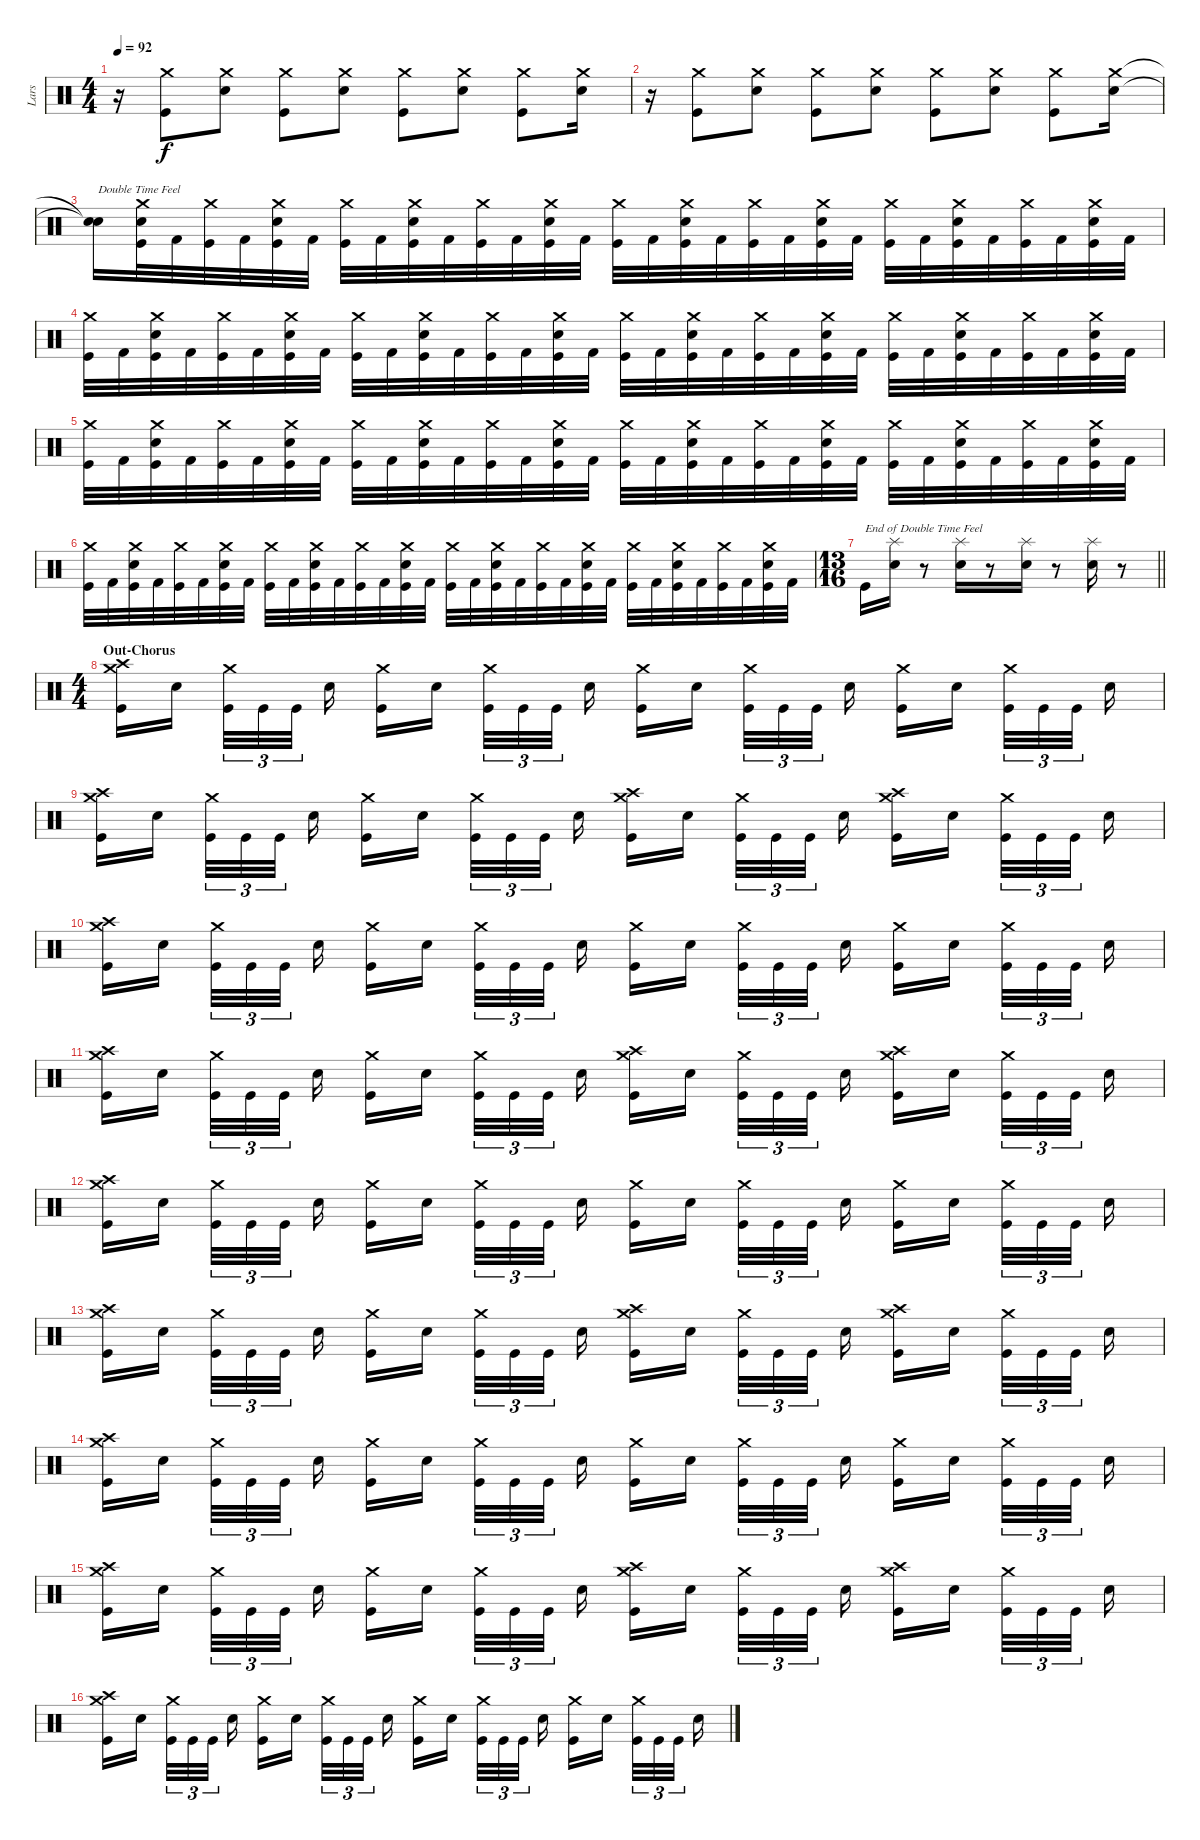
\track ("Lars" "Lars") {instrument percussion}
\staff {score}
\articulation defaults
\ts (4 4)
\tempo 92
\clef neutral
\ks c
r.16{dy f} ("Crash medium (hit)" "Kick (hit)").8 ("Crash medium (hit)" "Electric Snare (hit)").8 ("Crash medium (hit)" "Kick (hit)").8 ("Crash medium (hit)" "Electric Snare (hit)").8 ("Crash medium (hit)" "Kick (hit)").8 ("Crash medium (hit)" "Electric Snare (hit)").8 ("Crash medium (hit)" "Kick (hit)").8 ("Crash medium (hit)" "Electric Snare (hit)").16 |
r.16 ("Crash medium (hit)" "Kick (hit)").8 ("Crash medium (hit)" "Electric Snare (hit)").8 ("Crash medium (hit)" "Kick (hit)").8 ("Crash medium (hit)" "Electric Snare (hit)").8 ("Crash medium (hit)" "Kick (hit)").8 ("Crash medium (hit)" "Electric Snare (hit)").8 ("Crash medium (hit)" "Kick (hit)").8 ("Crash medium (hit)" "Electric Snare (hit)").16 |
("Snare (hit)"{t} "Snare (hit)"{t}).16{txt "Double Time Feel"} ("Crash medium (hit)" "Electric Snare (hit)" "Kick (hit)").32 "Kick (hit) 2".32 ("Crash medium (hit)" "Kick (hit)").32 "Kick (hit) 2".32 ("Crash medium (hit)" "Electric Snare (hit)" "Kick (hit)").32 "Kick (hit) 2".32 ("Crash medium (hit)" "Kick (hit)").32 "Kick (hit) 2".32 ("Crash medium (hit)" "Electric Snare (hit)" "Kick (hit)").32 "Kick (hit) 2".32 ("Crash medium (hit)" "Kick (hit)").32 "Kick (hit) 2".32 ("Crash medium (hit)" "Electric Snare (hit)" "Kick (hit)").32 "Kick (hit) 2".32 ("Crash medium (hit)" "Kick (hit)").32 "Kick (hit) 2".32 ("Crash medium (hit)" "Electric Snare (hit)" "Kick (hit)").32 "Kick (hit) 2".32 ("Crash medium (hit)" "Kick (hit)").32 "Kick (hit) 2".32 ("Crash medium (hit)" "Electric Snare (hit)" "Kick (hit)").32 "Kick (hit) 2".32 ("Crash medium (hit)" "Kick (hit)").32 "Kick (hit) 2".32 ("Crash medium (hit)" "Electric Snare (hit)" "Kick (hit)").32 "Kick (hit) 2".32 ("Crash medium (hit)" "Kick (hit)").32 "Kick (hit) 2".32 ("Crash medium (hit)" "Electric Snare (hit)" "Kick (hit)").32 "Kick (hit) 2".32 |
("Crash medium (hit)" "Kick (hit)").32 "Kick (hit) 2".32 ("Crash medium (hit)" "Electric Snare (hit)" "Kick (hit)").32 "Kick (hit) 2".32 ("Crash medium (hit)" "Kick (hit)").32 "Kick (hit) 2".32 ("Crash medium (hit)" "Electric Snare (hit)" "Kick (hit)").32 "Kick (hit) 2".32 ("Crash medium (hit)" "Kick (hit)").32 "Kick (hit) 2".32 ("Crash medium (hit)" "Electric Snare (hit)" "Kick (hit)").32 "Kick (hit) 2".32 ("Crash medium (hit)" "Kick (hit)").32 "Kick (hit) 2".32 ("Crash medium (hit)" "Electric Snare (hit)" "Kick (hit)").32 "Kick (hit) 2".32 ("Crash medium (hit)" "Kick (hit)").32 "Kick (hit) 2".32 ("Crash medium (hit)" "Electric Snare (hit)" "Kick (hit)").32 "Kick (hit) 2".32 ("Crash medium (hit)" "Kick (hit)").32 "Kick (hit) 2".32 ("Crash medium (hit)" "Electric Snare (hit)" "Kick (hit)").32 "Kick (hit) 2".32 ("Crash medium (hit)" "Kick (hit)").32 "Kick (hit) 2".32 ("Crash medium (hit)" "Electric Snare (hit)" "Kick (hit)").32 "Kick (hit) 2".32 ("Crash medium (hit)" "Kick (hit)").32 "Kick (hit) 2".32 ("Crash medium (hit)" "Electric Snare (hit)" "Kick (hit)").32 "Kick (hit) 2".32 |
("Crash medium (hit)" "Kick (hit)").32 "Kick (hit) 2".32 ("Crash medium (hit)" "Electric Snare (hit)" "Kick (hit)").32 "Kick (hit) 2".32 ("Crash medium (hit)" "Kick (hit)").32 "Kick (hit) 2".32 ("Crash medium (hit)" "Electric Snare (hit)" "Kick (hit)").32 "Kick (hit) 2".32 ("Crash medium (hit)" "Kick (hit)").32 "Kick (hit) 2".32 ("Crash medium (hit)" "Electric Snare (hit)" "Kick (hit)").32 "Kick (hit) 2".32 ("Crash medium (hit)" "Kick (hit)").32 "Kick (hit) 2".32 ("Crash medium (hit)" "Electric Snare (hit)" "Kick (hit)").32 "Kick (hit) 2".32 ("Crash medium (hit)" "Kick (hit)").32 "Kick (hit) 2".32 ("Crash medium (hit)" "Electric Snare (hit)" "Kick (hit)").32 "Kick (hit) 2".32 ("Crash medium (hit)" "Kick (hit)").32 "Kick (hit) 2".32 ("Crash medium (hit)" "Electric Snare (hit)" "Kick (hit)").32 "Kick (hit) 2".32 ("Crash medium (hit)" "Kick (hit)").32 "Kick (hit) 2".32 ("Crash medium (hit)" "Electric Snare (hit)" "Kick (hit)").32 "Kick (hit) 2".32 ("Crash medium (hit)" "Kick (hit)").32 "Kick (hit) 2".32 ("Crash medium (hit)" "Electric Snare (hit)" "Kick (hit)").32 "Kick (hit) 2".32 |
("Crash medium (hit)" "Kick (hit)").32 "Kick (hit) 2".32 ("Crash medium (hit)" "Electric Snare (hit)" "Kick (hit)").32 "Kick (hit) 2".32 ("Crash medium (hit)" "Kick (hit)").32 "Kick (hit) 2".32 ("Crash medium (hit)" "Electric Snare (hit)" "Kick (hit)").32 "Kick (hit) 2".32 ("Crash medium (hit)" "Kick (hit)").32 "Kick (hit) 2".32 ("Crash medium (hit)" "Electric Snare (hit)" "Kick (hit)").32 "Kick (hit) 2".32 ("Crash medium (hit)" "Kick (hit)").32 "Kick (hit) 2".32 ("Crash medium (hit)" "Electric Snare (hit)" "Kick (hit)").32 "Kick (hit) 2".32 ("Crash medium (hit)" "Kick (hit)").32 "Kick (hit) 2".32 ("Crash medium (hit)" "Electric Snare (hit)" "Kick (hit)").32 "Kick (hit) 2".32 ("Crash medium (hit)" "Kick (hit)").32 "Kick (hit) 2".32 ("Crash medium (hit)" "Electric Snare (hit)" "Kick (hit)").32 "Kick (hit) 2".32 ("Crash medium (hit)" "Kick (hit)").32 "Kick (hit) 2".32 ("Crash medium (hit)" "Electric Snare (hit)" "Kick (hit)").32 "Kick (hit) 2".32 ("Crash medium (hit)" "Kick (hit)").32 "Kick (hit) 2".32 ("Crash medium (hit)" "Electric Snare (hit)" "Kick (hit)").32 "Kick (hit) 2".32 |
\ts (13 16)
\barLineRight lightlight "Kick (hit)".16{txt "End of Double Time Feel"}
("Splash (hit)" "Electric Snare (hit)").16 r.8 ("Splash (hit)" "Electric Snare (hit)").16 r.8 ("Splash (hit)" "Electric Snare (hit)").16 r.8 ("Splash (hit)" "Electric Snare (hit)").16 r.8 |
\ts (4 4)
\section ("" "Out-Chorus")
("Crash high (hit)" "Crash medium (hit)" "Kick (hit)").16 "Electric Snare (hit)".16 ("Crash medium (hit)" "Kick (hit)").32{tu (3 2)} "Kick (hit)".32{tu (3 2)} "Kick (hit)".32{tu (3 2)} "Electric Snare (hit)".16 ("Crash medium (hit)" "Kick (hit)").16 "Electric Snare (hit)".16 ("Crash medium (hit)" "Kick (hit)").32{tu (3 2)} "Kick (hit)".32{tu (3 2)} "Kick (hit)".32{tu (3 2)} "Electric Snare (hit)".16 ("Crash medium (hit)" "Kick (hit)").16 "Electric Snare (hit)".16 ("Crash medium (hit)" "Kick (hit)").32{tu (3 2)} "Kick (hit)".32{tu (3 2)} "Kick (hit)".32{tu (3 2)} "Electric Snare (hit)".16 ("Crash medium (hit)" "Kick (hit)").16 "Electric Snare (hit)".16 ("Crash medium (hit)" "Kick (hit)").32{tu (3 2)} "Kick (hit)".32{tu (3 2)} "Kick (hit)".32{tu (3 2)} "Electric Snare (hit)".16 |
("Crash high (hit)" "Crash medium (hit)" "Kick (hit)").16 "Electric Snare (hit)".16 ("Crash medium (hit)" "Kick (hit)").32{tu (3 2)} "Kick (hit)".32{tu (3 2)} "Kick (hit)".32{tu (3 2)} "Electric Snare (hit)".16 ("Crash medium (hit)" "Kick (hit)").16 "Electric Snare (hit)".16 ("Crash medium (hit)" "Kick (hit)").32{tu (3 2)} "Kick (hit)".32{tu (3 2)} "Kick (hit)".32{tu (3 2)} "Electric Snare (hit)".16 ("Crash high (hit)" "Crash medium (hit)" "Kick (hit)").16 "Electric Snare (hit)".16 ("Crash medium (hit)" "Kick (hit)").32{tu (3 2)} "Kick (hit)".32{tu (3 2)} "Kick (hit)".32{tu (3 2)} "Electric Snare (hit)".16 ("Crash high (hit)" "Crash medium (hit)" "Kick (hit)").16 "Electric Snare (hit)".16 ("Crash medium (hit)" "Kick (hit)").32{tu (3 2)} "Kick (hit)".32{tu (3 2)} "Kick (hit)".32{tu (3 2)} "Electric Snare (hit)".16 |
("Crash high (hit)" "Crash medium (hit)" "Kick (hit)").16 "Electric Snare (hit)".16 ("Crash medium (hit)" "Kick (hit)").32{tu (3 2)} "Kick (hit)".32{tu (3 2)} "Kick (hit)".32{tu (3 2)} "Electric Snare (hit)".16 ("Crash medium (hit)" "Kick (hit)").16 "Electric Snare (hit)".16 ("Crash medium (hit)" "Kick (hit)").32{tu (3 2)} "Kick (hit)".32{tu (3 2)} "Kick (hit)".32{tu (3 2)} "Electric Snare (hit)".16 ("Crash medium (hit)" "Kick (hit)").16 "Electric Snare (hit)".16 ("Crash medium (hit)" "Kick (hit)").32{tu (3 2)} "Kick (hit)".32{tu (3 2)} "Kick (hit)".32{tu (3 2)} "Electric Snare (hit)".16 ("Crash medium (hit)" "Kick (hit)").16 "Electric Snare (hit)".16 ("Crash medium (hit)" "Kick (hit)").32{tu (3 2)} "Kick (hit)".32{tu (3 2)} "Kick (hit)".32{tu (3 2)} "Electric Snare (hit)".16 |
("Crash high (hit)" "Crash medium (hit)" "Kick (hit)").16 "Electric Snare (hit)".16 ("Crash medium (hit)" "Kick (hit)").32{tu (3 2)} "Kick (hit)".32{tu (3 2)} "Kick (hit)".32{tu (3 2)} "Electric Snare (hit)".16 ("Crash medium (hit)" "Kick (hit)").16 "Electric Snare (hit)".16 ("Crash medium (hit)" "Kick (hit)").32{tu (3 2)} "Kick (hit)".32{tu (3 2)} "Kick (hit)".32{tu (3 2)} "Electric Snare (hit)".16 ("Crash high (hit)" "Crash medium (hit)" "Kick (hit)").16 "Electric Snare (hit)".16 ("Crash medium (hit)" "Kick (hit)").32{tu (3 2)} "Kick (hit)".32{tu (3 2)} "Kick (hit)".32{tu (3 2)} "Electric Snare (hit)".16 ("Crash high (hit)" "Crash medium (hit)" "Kick (hit)").16 "Electric Snare (hit)".16 ("Crash medium (hit)" "Kick (hit)").32{tu (3 2)} "Kick (hit)".32{tu (3 2)} "Kick (hit)".32{tu (3 2)} "Electric Snare (hit)".16 |
("Crash high (hit)" "Crash medium (hit)" "Kick (hit)").16 "Electric Snare (hit)".16 ("Crash medium (hit)" "Kick (hit)").32{tu (3 2)} "Kick (hit)".32{tu (3 2)} "Kick (hit)".32{tu (3 2)} "Electric Snare (hit)".16 ("Crash medium (hit)" "Kick (hit)").16 "Electric Snare (hit)".16 ("Crash medium (hit)" "Kick (hit)").32{tu (3 2)} "Kick (hit)".32{tu (3 2)} "Kick (hit)".32{tu (3 2)} "Electric Snare (hit)".16 ("Crash medium (hit)" "Kick (hit)").16 "Electric Snare (hit)".16 ("Crash medium (hit)" "Kick (hit)").32{tu (3 2)} "Kick (hit)".32{tu (3 2)} "Kick (hit)".32{tu (3 2)} "Electric Snare (hit)".16 ("Crash medium (hit)" "Kick (hit)").16 "Electric Snare (hit)".16 ("Crash medium (hit)" "Kick (hit)").32{tu (3 2)} "Kick (hit)".32{tu (3 2)} "Kick (hit)".32{tu (3 2)} "Electric Snare (hit)".16 |
("Crash high (hit)" "Crash medium (hit)" "Kick (hit)").16 "Electric Snare (hit)".16 ("Crash medium (hit)" "Kick (hit)").32{tu (3 2)} "Kick (hit)".32{tu (3 2)} "Kick (hit)".32{tu (3 2)} "Electric Snare (hit)".16 ("Crash medium (hit)" "Kick (hit)").16 "Electric Snare (hit)".16 ("Crash medium (hit)" "Kick (hit)").32{tu (3 2)} "Kick (hit)".32{tu (3 2)} "Kick (hit)".32{tu (3 2)} "Electric Snare (hit)".16 ("Crash high (hit)" "Crash medium (hit)" "Kick (hit)").16 "Electric Snare (hit)".16 ("Crash medium (hit)" "Kick (hit)").32{tu (3 2)} "Kick (hit)".32{tu (3 2)} "Kick (hit)".32{tu (3 2)} "Electric Snare (hit)".16 ("Crash high (hit)" "Crash medium (hit)" "Kick (hit)").16 "Electric Snare (hit)".16 ("Crash medium (hit)" "Kick (hit)").32{tu (3 2)} "Kick (hit)".32{tu (3 2)} "Kick (hit)".32{tu (3 2)} "Electric Snare (hit)".16 |
("Crash high (hit)" "Crash medium (hit)" "Kick (hit)").16 "Electric Snare (hit)".16 ("Crash medium (hit)" "Kick (hit)").32{tu (3 2)} "Kick (hit)".32{tu (3 2)} "Kick (hit)".32{tu (3 2)} "Electric Snare (hit)".16 ("Crash medium (hit)" "Kick (hit)").16 "Electric Snare (hit)".16 ("Crash medium (hit)" "Kick (hit)").32{tu (3 2)} "Kick (hit)".32{tu (3 2)} "Kick (hit)".32{tu (3 2)} "Electric Snare (hit)".16 ("Crash medium (hit)" "Kick (hit)").16 "Electric Snare (hit)".16 ("Crash medium (hit)" "Kick (hit)").32{tu (3 2)} "Kick (hit)".32{tu (3 2)} "Kick (hit)".32{tu (3 2)} "Electric Snare (hit)".16 ("Crash medium (hit)" "Kick (hit)").16 "Electric Snare (hit)".16 ("Crash medium (hit)" "Kick (hit)").32{tu (3 2)} "Kick (hit)".32{tu (3 2)} "Kick (hit)".32{tu (3 2)} "Electric Snare (hit)".16 |
("Crash high (hit)" "Crash medium (hit)" "Kick (hit)").16 "Electric Snare (hit)".16 ("Crash medium (hit)" "Kick (hit)").32{tu (3 2)} "Kick (hit)".32{tu (3 2)} "Kick (hit)".32{tu (3 2)} "Electric Snare (hit)".16 ("Crash medium (hit)" "Kick (hit)").16 "Electric Snare (hit)".16 ("Crash medium (hit)" "Kick (hit)").32{tu (3 2)} "Kick (hit)".32{tu (3 2)} "Kick (hit)".32{tu (3 2)} "Electric Snare (hit)".16 ("Crash high (hit)" "Crash medium (hit)" "Kick (hit)").16 "Electric Snare (hit)".16 ("Crash medium (hit)" "Kick (hit)").32{tu (3 2)} "Kick (hit)".32{tu (3 2)} "Kick (hit)".32{tu (3 2)} "Electric Snare (hit)".16 ("Crash high (hit)" "Crash medium (hit)" "Kick (hit)").16 "Electric Snare (hit)".16 ("Crash medium (hit)" "Kick (hit)").32{tu (3 2)} "Kick (hit)".32{tu (3 2)} "Kick (hit)".32{tu (3 2)} "Electric Snare (hit)".16 |
("Crash high (hit)" "Crash medium (hit)" "Kick (hit)").16 "Electric Snare (hit)".16 ("Crash medium (hit)" "Kick (hit)").32{tu (3 2)} "Kick (hit)".32{tu (3 2)} "Kick (hit)".32{tu (3 2)} "Electric Snare (hit)".16 ("Crash medium (hit)" "Kick (hit)").16 "Electric Snare (hit)".16 ("Crash medium (hit)" "Kick (hit)").32{tu (3 2)} "Kick (hit)".32{tu (3 2)} "Kick (hit)".32{tu (3 2)} "Electric Snare (hit)".16 ("Crash medium (hit)" "Kick (hit)").16 "Electric Snare (hit)".16 ("Crash medium (hit)" "Kick (hit)").32{tu (3 2)} "Kick (hit)".32{tu (3 2)} "Kick (hit)".32{tu (3 2)} "Electric Snare (hit)".16 ("Crash medium (hit)" "Kick (hit)").16 "Electric Snare (hit)".16 ("Crash medium (hit)" "Kick (hit)").32{tu (3 2)} "Kick (hit)".32{tu (3 2)} "Kick (hit)".32{tu (3 2)} "Electric Snare (hit)".16
